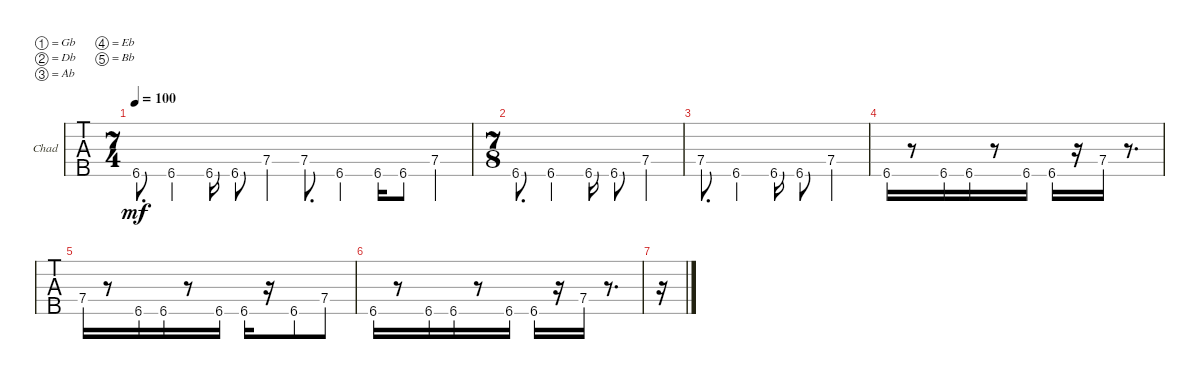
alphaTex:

\defaultSystemsLayout 4
\bracketExtendMode groupsimilarinstruments
\firstSystemTrackNameOrientation horizontal
\otherSystemsTrackNameOrientation horizontal
\track ("Chad" "Chad") {solo instrument electricbassfinger}
\staff {tabs}
\tuning (Gb2 Db2 Ab1 Eb1 Bb0)
\ts (7 4)
\tempo 100
\clef f4
\ks c
6.5.8{d dy mf} 6.5.4 6.5.16 6.5.8 7.4.4 7.4.8{d} 6.5.4 6.5.16 6.5.8 7.4.4 |
\ts (7 8)
6.5.8{d} 6.5.4 6.5.16 6.5.8 7.4.4 |
\scale
0.333333 7.4.8{d} 6.5.4 6.5.16 6.5.8 7.4.4 |
6.5.16 r.8 6.5.16 6.5.16 r.8 6.5.16 6.5.16 r.16 7.4.16 r.8{d} |
7.4.16 r.8 6.5.16 6.5.16 r.8 6.5.16 6.5.16 r.16 6.5.8 7.4.8 |
6.5.16 r.8 6.5.16 6.5.16 r.8 6.5.16 6.5.16 r.16 7.4.16 r.8{d} |
r.16
